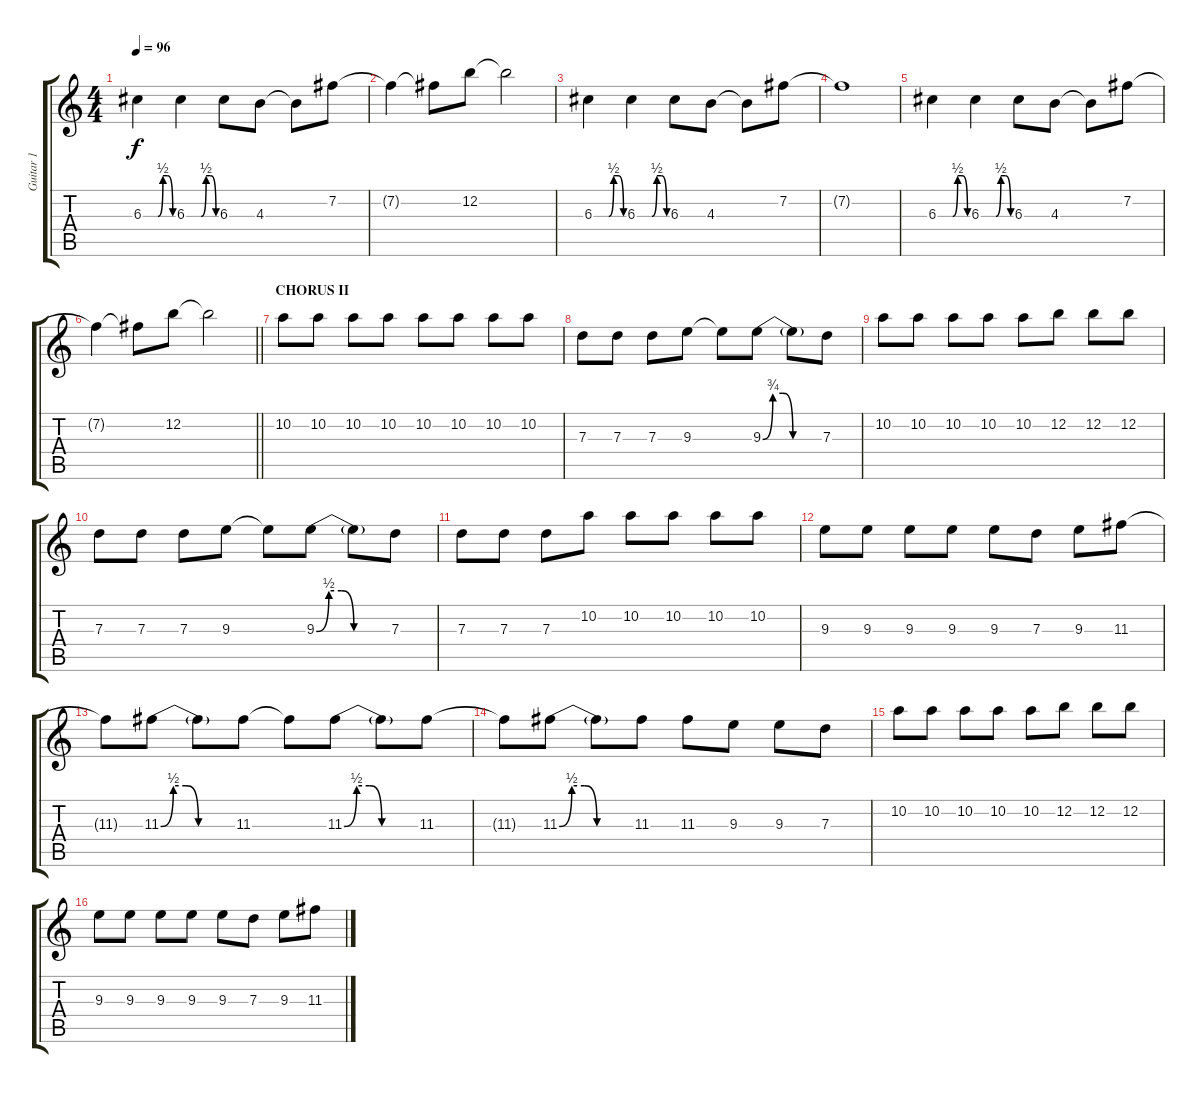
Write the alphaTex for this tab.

\track ("Guitar 1" "Guitar 1") {instrument overdrivenguitar}
\staff {score tabs}
\tuning (E4 B3 G3 D3 A2 E2) {hide}
\ts (4 4)
\tempo 96
\clef g2
\ks c
6.3{be (custom 0 0 30 0 40 2 49 2 60 0)}.4{dy f} 6.3{be (custom 0 0 30 0 40 2 49 2 60 0)}.4 6.3.8 4.3.8 4.3{t}.8 7.2.8 |
7.2{t}.4 7.2{t}.8 12.2.8 12.2{t}.2 |
6.3{be (custom 0 0 30 0 40 2 49 2 60 0)}.4 6.3{be (custom 0 0 30 0 40 2 49 2 60 0)}.4 6.3.8 4.3.8 4.3{t}.8 7.2.8 |
7.2{t}.1 |
6.3{be (custom 0 0 30 0 40 2 49 2 60 0)}.4 6.3{be (custom 0 0 30 0 40 2 49 2 60 0)}.4 6.3.8 4.3.8 4.3{t}.8 7.2.8 |
\barLineRight lightlight
7.2{t}.4 7.2{t}.8 12.2.8 12.2{t}.2 |
\section ("" "CHORUS II")
10.2.8 10.2.8 10.2.8 10.2.8 10.2.8 10.2.8 10.2.8 10.2.8 |
7.3.8 7.3.8 7.3.8 9.3.8 9.3{t}.8 9.3{be (custom 0 0 10 3 20 3 30 0 60 0)}.8 9.3{t}.8 7.3.8 |
10.2.8 10.2.8 10.2.8 10.2.8 10.2.8 12.2.8 12.2.8 12.2.8 |
7.3.8 7.3.8 7.3.8 9.3.8 9.3{t}.8 9.3{be (custom 0 0 10 2 20 2 30 0 60 0)}.8 9.3{t}.8 7.3.8 |
7.3.8 7.3.8 7.3.8 10.2.8 10.2.8 10.2.8 10.2.8 10.2.8 |
9.3.8 9.3.8 9.3.8 9.3.8 9.3.8 7.3.8 9.3.8 11.3.8 |
11.3{t}.8 11.3{be (custom 0 0 10 2 20 2 30 0 60 0)}.8 11.3{t}.8 11.3.8 11.3{t}.8 11.3{be (custom 0 0 10 2 20 2 30 0 60 0)}.8 11.3{t}.8 11.3.8 |
11.3{t}.8 11.3{be (custom 0 0 10 2 20 2 30 0 60 0)}.8 11.3{t}.8 11.3.8 11.3.8 9.3.8 9.3.8 7.3.8 |
10.2.8 10.2.8 10.2.8 10.2.8 10.2.8 12.2.8 12.2.8 12.2.8 |
9.3.8 9.3.8 9.3.8 9.3.8 9.3.8 7.3.8 9.3.8 11.3.8
